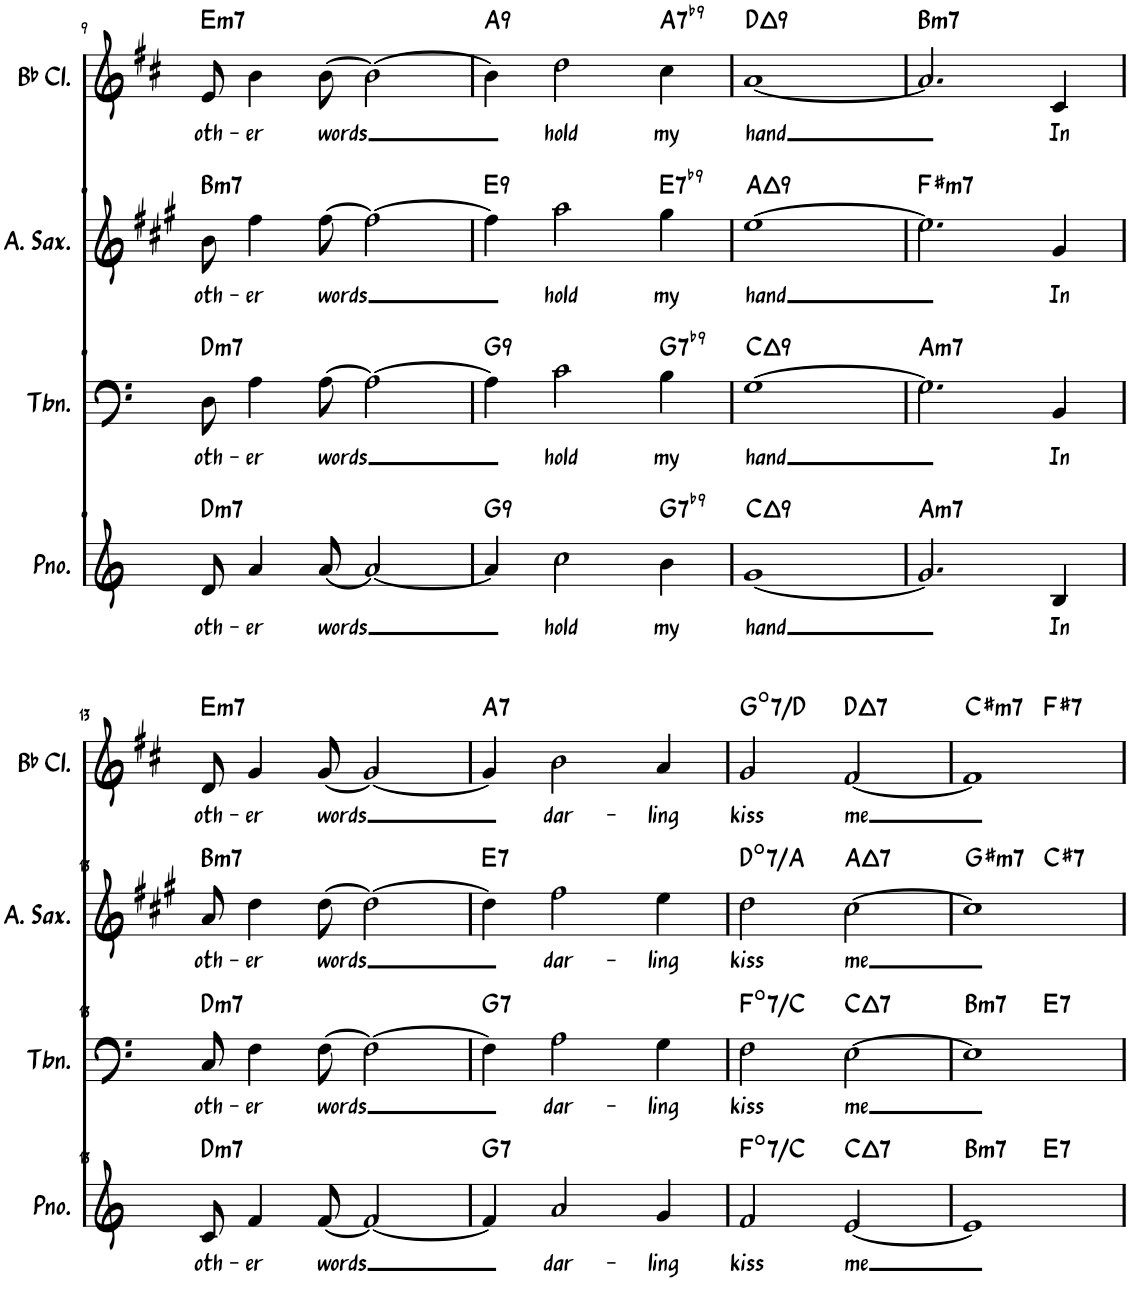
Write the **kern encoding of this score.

**kern	**text	**harte	**kern	**text	**harte	**kern	**text	**harte	**kern	**text	**harte
*part4	*part4	*part4	*part3	*part3	*part3	*part2	*part2	*part2	*part1	*part1	*part1
*staff4	*staff4	*	*staff3	*staff3	*	*staff2	*staff2	*	*staff1	*staff1	*
*I"钢琴	*	*	*I"长号	*	*	*I"中音萨克斯	*	*	*I"降B调单簧管	*	*
!!LO:PB:g=z
*clefG2	*	*	*clefF4	*	*	*clefG2	*	*	*clefG2	*	*
*	*	*	*	*	*	*Trd5c9	*	*	*Trd1c2	*	*
*k[]	*	*	*k[]	*	*	*k[f#c#g#]	*	*	*k[f#c#]	*	*
*M4/4	*	*	*M4/4	*	*	*M4/4	*	*	*M4/4	*	*
=9	=9	=9	=9	=9	=9	=9	=9	=9	=9	=9	=9
!	!LO:LY:b	!LO:H:kt=m7	!	!LO:LY:b	!LO:H:kt=m7	!	!LO:LY:b	!LO:H:kt=m7	!	!LO:LY:b	!LO:H:kt=m7
8d/	oth-	D:min7	8D\	oth-	D:min7	8b\	oth-	B:min7	8e/	oth-	E:min7
!	!LO:LY:b	!	!	!LO:LY:b	!	!	!LO:LY:b	!	!	!LO:LY:b	!
4a/	-er	.	4A\	-er	.	4ff#\	-er	.	4b\	-er	.
!	!LO:LY:b	!	!	!LO:LY:b	!	!	!LO:LY:b	!	!	!LO:LY:b	!
[8a/	words	.	[8A\	words	.	[8ff#\	words	.	[8b\	words	.
2a/_	.	.	2A\_	.	.	2ff#\_	.	.	2b\_	.	.
=10	=10	=10	=10	=10	=10	=10	=10	=10	=10	=10	=10
!	!	!LO:H:kt=9	!	!	!LO:H:kt=9	!	!	!LO:H:kt=9	!	!	!LO:H:kt=9
4a/]	.	G:9	4A\]	.	G:9	4ff#\]	.	E:9	4b\]	.	A:9
!	!LO:LY:b	!	!	!LO:LY:b	!	!	!LO:LY:b	!	!	!LO:LY:b	!
2cc\	hold	.	2c\	hold	.	2aa\	hold	.	2dd\	hold	.
!	!LO:LY:b	!LO:H:kt=7	!	!LO:LY:b	!LO:H:kt=7	!	!LO:LY:b	!LO:H:kt=7	!	!LO:LY:b	!LO:H:kt=7
4b\	my	G:7(b9)	4B\	my	G:7(b9)	4gg#\	my	E:7(b9)	4cc#\	my	A:7(b9)
=11	=11	=11	=11	=11	=11	=11	=11	=11	=11	=11	=11
!	!LO:LY:b	!LO:H:kt=9	!	!LO:LY:b	!LO:H:kt=9	!	!LO:LY:b	!LO:H:kt=9	!	!LO:LY:b	!LO:H:kt=9
[1g	hand	C:maj9	[1G	hand	C:maj9	[1ee	hand	A:maj9	[1a	hand	D:maj9
=12	=12	=12	=12	=12	=12	=12	=12	=12	=12	=12	=12
!	!	!LO:H:kt=m7	!	!	!LO:H:kt=m7	!	!	!LO:H:kt=m7	!	!	!LO:H:kt=m7
2.g/]	.	A:min7	2.G\]	.	A:min7	2.ee\]	.	F#:min7	2.a/]	.	B:min7
!	!LO:LY:b	!	!	!LO:LY:b	!	!	!LO:LY:b	!	!	!LO:LY:b	!
4B/	In	.	4BB/	In	.	4g#/	In	.	4c#/	In	.
!!LO:LB:g=z
=13	=13	=13	=13	=13	=13	=13	=13	=13	=13	=13	=13
!	!LO:LY:b	!LO:H:kt=m7	!	!LO:LY:b	!LO:H:kt=m7	!	!LO:LY:b	!LO:H:kt=m7	!	!LO:LY:b	!LO:H:kt=m7
8c/	oth-	D:min7	8C/	oth-	D:min7	8a/	oth-	B:min7	8d/	oth-	E:min7
!	!LO:LY:b	!	!	!LO:LY:b	!	!	!LO:LY:b	!	!	!LO:LY:b	!
4f/	-er	.	4F\	-er	.	4dd\	-er	.	4g/	-er	.
!	!LO:LY:b	!	!	!LO:LY:b	!	!	!LO:LY:b	!	!	!LO:LY:b	!
[8f/	words	.	[8F\	words	.	[8dd\	words	.	[8g/	words	.
2f/_	.	.	2F\_	.	.	2dd\_	.	.	2g/_	.	.
=14	=14	=14	=14	=14	=14	=14	=14	=14	=14	=14	=14
!	!	!LO:H:kt=7	!	!	!LO:H:kt=7	!	!	!LO:H:kt=7	!	!	!LO:H:kt=7
4f/]	.	G:7	4F\]	.	G:7	4dd\]	.	E:7	4g/]	.	A:7
!	!LO:LY:b	!	!	!LO:LY:b	!	!	!LO:LY:b	!	!	!LO:LY:b	!
2a/	dar-	.	2A\	dar-	.	2ff#\	dar-	.	2b\	dar-	.
!	!LO:LY:b	!	!	!LO:LY:b	!	!	!LO:LY:b	!	!	!LO:LY:b	!
4g/	-ling	.	4G\	-ling	.	4ee\	-ling	.	4a/	-ling	.
=15	=15	=15	=15	=15	=15	=15	=15	=15	=15	=15	=15
!	!LO:LY:b	!LO:H:kt=7	!	!LO:LY:b	!LO:H:kt=7	!	!LO:LY:b	!LO:H:kt=7	!	!LO:LY:b	!LO:H:kt=7
2f/	kiss	F:dim7/5	2F\	kiss	F:dim7/5	2dd\	kiss	D:dim7/5	2g/	kiss	G:dim7/5
!	!LO:LY:b	!LO:H:kt=7	!	!LO:LY:b	!LO:H:kt=7	!	!LO:LY:b	!LO:H:kt=7	!	!LO:LY:b	!LO:H:kt=7
[2e/	me	C:maj7	[2E\	me	C:maj7	[2cc#\	me	A:maj7	[2f#/	me	D:maj7
=16	=16	=16	=16	=16	=16	=16	=16	=16	=16	=16	=16
!	!	!LO:H:kt=m7	!	!	!LO:H:kt=m7	!	!	!LO:H:kt=m7	!	!	!LO:H:kt=m7
*^	*	*	*^	*	*	*^	*	*	*^	*	*
1e]	2ryy	.	B:min7	1E]	2ryy	.	B:min7	1cc#]	2ryy	.	G#:min7	1f#]	2ryy	.	C#:min7
!	!	!	!LO:H:kt=7	!	!	!	!LO:H:kt=7	!	!	!	!LO:H:kt=7	!	!	!	!LO:H:kt=7
.	2ryy	.	E:7	.	2ryy	.	E:7	.	2ryy	.	C#:7	.	2ryy	.	F#:7
*v	*v	*	*	*	*	*	*	*v	*v	*	*	*v	*v	*	*
*	*	*	*v	*v	*	*	*	*	*	*	*	*
=	=	=	=	=	=	=	=	=	=	=	=
*-	*-	*-	*-	*-	*-	*-	*-	*-	*-	*-	*-
